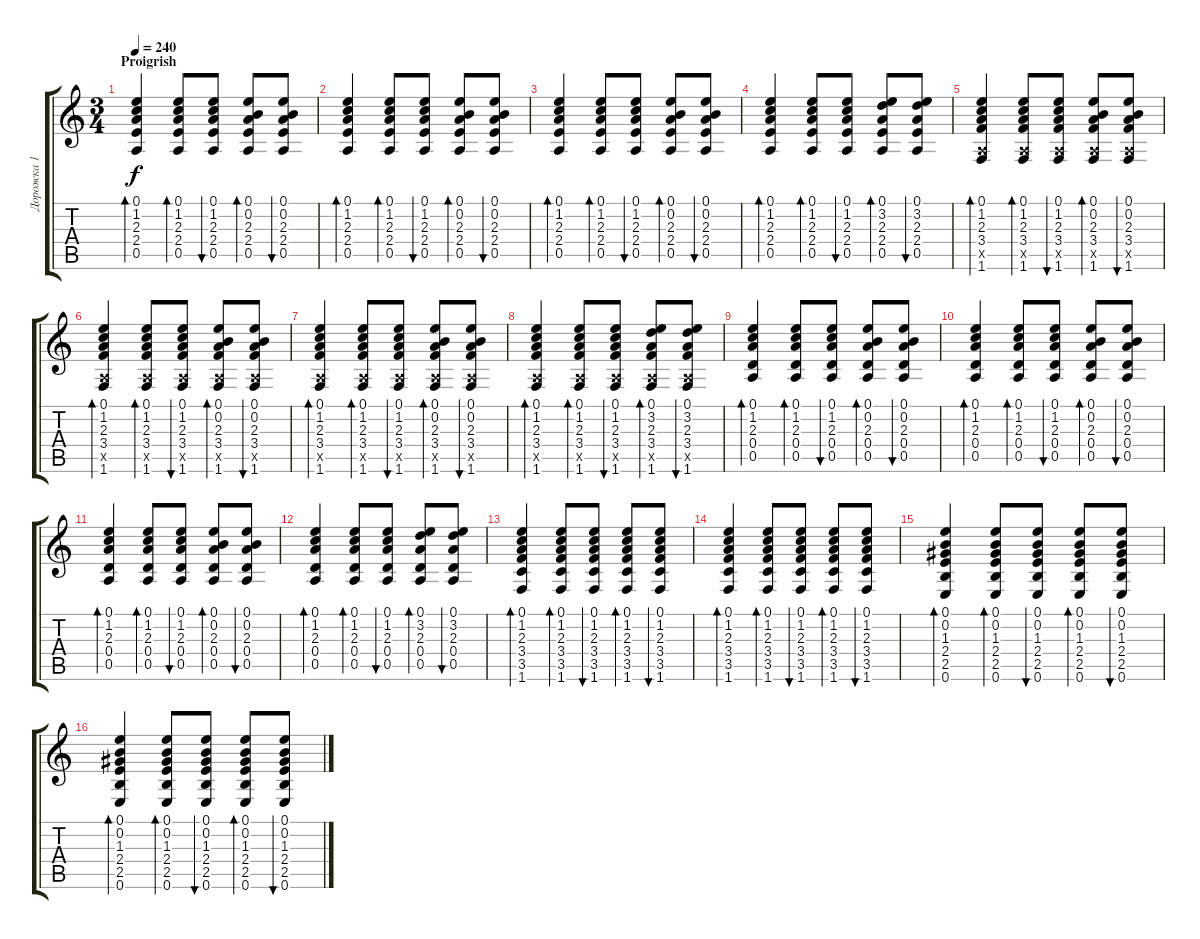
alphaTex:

\track ("Дорожка 1" "Дорожка 1") {instrument acousticguitarsteel}
\staff {score tabs}
\tuning (E4 B3 G3 D3 A2 E2) {hide}
\ts (3 4)
\section ("" "Proigrish")
\tempo 240
\clef g2
\ks c
(0.1 1.2 2.3 2.4 0.5).4{bd 60 dy f} (0.1 1.2 2.3 2.4 0.5).8{bd 60} (0.1 1.2 2.3 2.4 0.5).8{bu 60} (0.1 0.2 2.3 2.4 0.5).8{bd 60} (0.1 0.2 2.3 2.4 0.5).8{bu 60} |
(0.1 1.2 2.3 2.4 0.5).4{bd 60} (0.1 1.2 2.3 2.4 0.5).8{bd 60} (0.1 1.2 2.3 2.4 0.5).8{bu 60} (0.1 0.2 2.3 2.4 0.5).8{bd 60} (0.1 0.2 2.3 2.4 0.5).8{bu 60} |
(0.1 1.2 2.3 2.4 0.5).4{bd 60} (0.1 1.2 2.3 2.4 0.5).8{bd 60} (0.1 1.2 2.3 2.4 0.5).8{bu 60} (0.1 0.2 2.3 2.4 0.5).8{bd 60} (0.1 0.2 2.3 2.4 0.5).8{bu 60} |
(0.1 1.2 2.3 2.4 0.5).4{bd 60} (0.1 1.2 2.3 2.4 0.5).8{bd 60} (0.1 1.2 2.3 2.4 0.5).8{bu 60} (0.1 3.2 2.3 2.4 0.5).8{bd 60} (0.1 3.2 2.3 2.4 0.5).8{bu 60} |
(0.1 1.2 2.3 3.4 0.5{x} 1.6).4{bd 60} (0.1 1.2 2.3 3.4 0.5{x} 1.6).8{bd 60} (0.1 1.2 2.3 3.4 0.5{x} 1.6).8{bu 60} (0.1 0.2 2.3 3.4 0.5{x} 1.6).8{bd 60} (0.1 0.2 2.3 3.4 0.5{x} 1.6).8{bu 60} |
(0.1 1.2 2.3 3.4 0.5{x} 1.6).4{bd 60} (0.1 1.2 2.3 3.4 0.5{x} 1.6).8{bd 60} (0.1 1.2 2.3 3.4 0.5{x} 1.6).8{bu 60} (0.1 0.2 2.3 3.4 0.5{x} 1.6).8{bd 60} (0.1 0.2 2.3 3.4 0.5{x} 1.6).8{bu 60} |
(0.1 1.2 2.3 3.4 0.5{x} 1.6).4{bd 60} (0.1 1.2 2.3 3.4 0.5{x} 1.6).8{bd 60} (0.1 1.2 2.3 3.4 0.5{x} 1.6).8{bu 60} (0.1 0.2 2.3 3.4 0.5{x} 1.6).8{bd 60} (0.1 0.2 2.3 3.4 0.5{x} 1.6).8{bu 60} |
(0.1 1.2 2.3 3.4 0.5{x} 1.6).4{bd 60} (0.1 1.2 2.3 3.4 0.5{x} 1.6).8{bd 60} (0.1 1.2 2.3 3.4 0.5{x} 1.6).8{bu 60} (0.1 3.2 2.3 3.4 0.5{x} 1.6).8{bd 60} (0.1 3.2 2.3 3.4 0.5{x} 1.6).8{bu 60} |
(0.1 1.2 2.3 0.4 0.5).4{bd 60} (0.1 1.2 2.3 0.4 0.5).8{bd 60} (0.1 1.2 2.3 0.4 0.5).8{bu 60} (0.1 0.2 2.3 0.4 0.5).8{bd 60} (0.1 0.2 2.3 0.4 0.5).8{bu 60} |
(0.1 1.2 2.3 0.4 0.5).4{bd 60} (0.1 1.2 2.3 0.4 0.5).8{bd 60} (0.1 1.2 2.3 0.4 0.5).8{bu 60} (0.1 0.2 2.3 0.4 0.5).8{bd 60} (0.1 0.2 2.3 0.4 0.5).8{bu 60} |
(0.1 1.2 2.3 0.4 0.5).4{bd 60} (0.1 1.2 2.3 0.4 0.5).8{bd 60} (0.1 1.2 2.3 0.4 0.5).8{bu 60} (0.1 0.2 2.3 0.4 0.5).8{bd 60} (0.1 0.2 2.3 0.4 0.5).8{bu 60} |
(0.1 1.2 2.3 0.4 0.5).4{bd 60} (0.1 1.2 2.3 0.4 0.5).8{bd 60} (0.1 1.2 2.3 0.4 0.5).8{bu 60} (0.1 3.2 2.3 0.4 0.5).8{bd 60} (0.1 3.2 2.3 0.4 0.5).8{bu 60} |
(0.1 1.2 2.3 3.4 3.5 1.6).4{bd 60} (0.1 1.2 2.3 3.4 3.5 1.6).8{bd 60} (0.1 1.2 2.3 3.4 3.5 1.6).8{bu 60} (0.1 1.2 2.3 3.4 3.5 1.6).8{bd 60} (0.1 1.2 2.3 3.4 3.5 1.6).8{bu 60} |
(0.1 1.2 2.3 3.4 3.5 1.6).4{bd 60} (0.1 1.2 2.3 3.4 3.5 1.6).8{bd 60} (0.1 1.2 2.3 3.4 3.5 1.6).8{bu 60} (0.1 1.2 2.3 3.4 3.5 1.6).8{bd 60} (0.1 1.2 2.3 3.4 3.5 1.6).8{bu 60} |
(0.1 0.2 1.3 2.4 2.5 0.6).4{bd 60} (0.1 0.2 1.3 2.4 2.5 0.6).8{bd 60} (0.1 0.2 1.3 2.4 2.5 0.6).8{bu 60} (0.1 0.2 1.3 2.4 2.5 0.6).8{bd 60} (0.1 0.2 1.3 2.4 2.5 0.6).8{bu 60} |
(0.1 0.2 1.3 2.4 2.5 0.6).4{bd 60} (0.1 0.2 1.3 2.4 2.5 0.6).8{bd 60} (0.1 0.2 1.3 2.4 2.5 0.6).8{bu 60} (0.1 0.2 1.3 2.4 2.5 0.6).8{bd 60} (0.1 0.2 1.3 2.4 2.5 0.6).8{bu 60}
